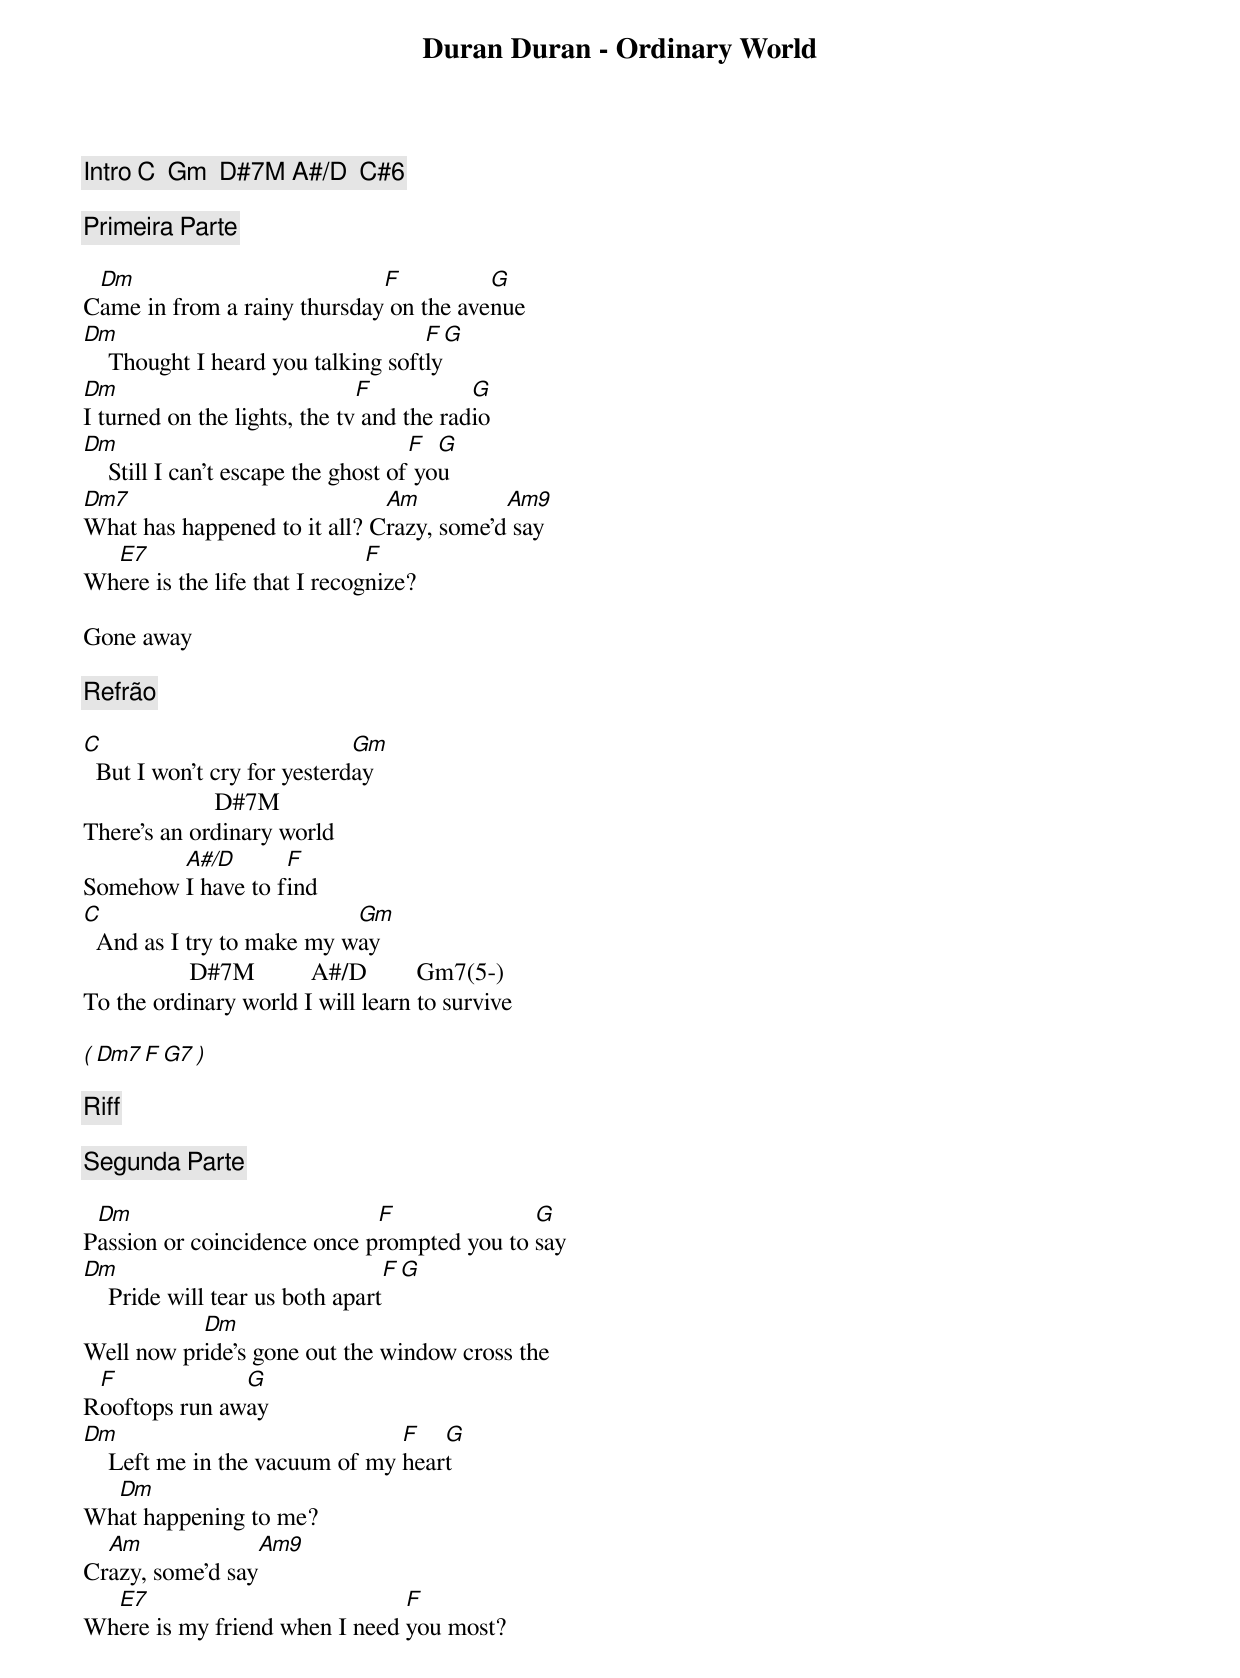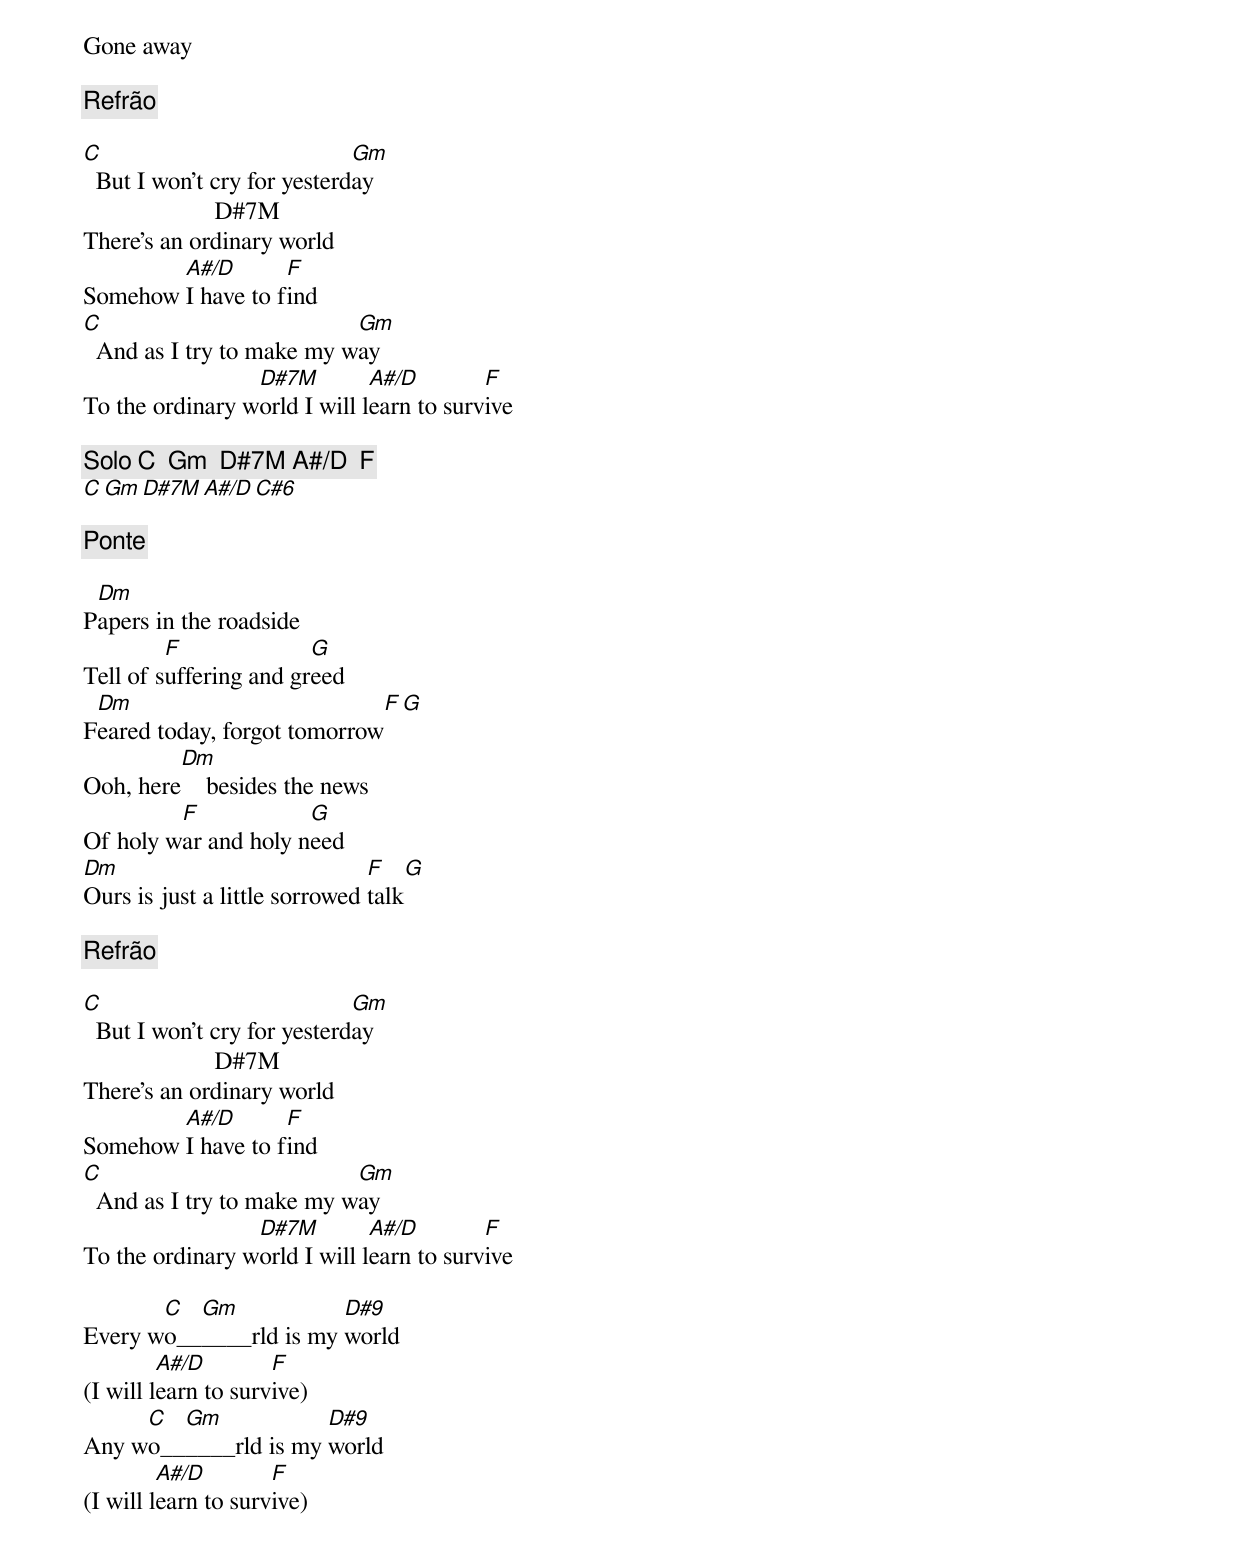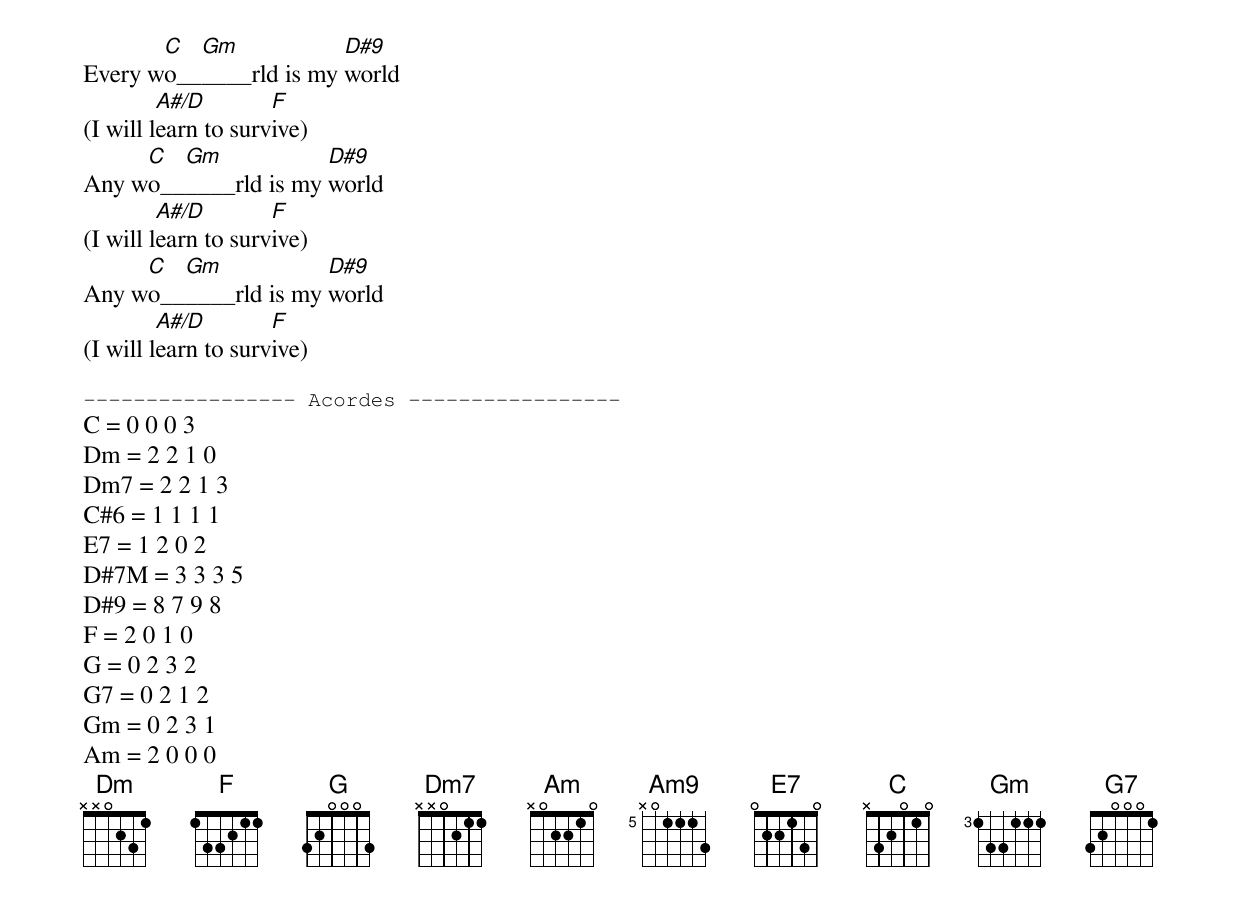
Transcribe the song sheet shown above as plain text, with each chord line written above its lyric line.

Duran Duran - Ordinary World

[Intro] C  Gm  D#7M A#/D  C#6

[Primeira Parte]

 Dm                          F          G
Came in from a rainy thursday on the avenue
Dm                                  F  G
    Thought I heard you talking softly
Dm                            F           G
I turned on the lights, the tv and the radio
Dm                                   F  G
    Still I can't escape the ghost of you
Dm7                           Am          Am9
What has happened to it all? Crazy, some'd say
  E7                          F
Where is the life that I recognize?

Gone away

[Refrão]

C                            Gm
  But I won't cry for yesterday
                     D#7M
There's an ordinary world
        A#/D       F
Somehow I have to find
C                          Gm
  And as I try to make my way
                 D#7M         A#/D        Gm7(5-)
To the ordinary world I will learn to survive

( Dm7  F  G7 )

[Riff]

[Segunda Parte]

 Dm                          F              G
Passion or coincidence once prompted you to say
Dm                               F  G
    Pride will tear us both apart
           Dm
Well now pride's gone out the window cross the
 F             G
Rooftops run away
Dm                              F   G
    Left me in the vacuum of my heart
  Dm
What happening to me?
  Am             Am9
Crazy, some'd say
  E7                           F
Where is my friend when I need you most?
Gone away

[Refrão]

C                            Gm
  But I won't cry for yesterday
                     D#7M
There's an ordinary world
        A#/D       F
Somehow I have to find
C                          Gm
  And as I try to make my way
                 D#7M         A#/D        F
To the ordinary world I will learn to survive

[Solo] C  Gm  D#7M A#/D  F
       C  Gm  D#7M A#/D  C#6

[Ponte]

 Dm
Papers in the roadside
         F              G
Tell of suffering and greed
 Dm                          F  G
Feared today, forgot tomorrow
         Dm
Ooh, here    besides the news
         F            G
Of holy war and holy need
Dm                             F    G
Ours is just a little sorrowed talk

[Refrão]

C                            Gm
  But I won't cry for yesterday
                     D#7M
There's an ordinary world
        A#/D       F
Somehow I have to find
C                          Gm
  And as I try to make my way
                 D#7M         A#/D        F
To the ordinary world I will learn to survive

       C  Gm            D#9
Every wo______rld is my world
         A#/D        F
(I will learn to survive)
     C  Gm            D#9
Any wo______rld is my world
         A#/D        F
(I will learn to survive)
       C  Gm            D#9
Every wo______rld is my world
         A#/D        F
(I will learn to survive)
     C  Gm            D#9
Any wo______rld is my world
         A#/D        F
(I will learn to survive)
     C  Gm            D#9
Any wo______rld is my world
         A#/D        F
(I will learn to survive)

----------------- Acordes -----------------
C = 0 0 0 3
Dm = 2 2 1 0
Dm7 = 2 2 1 3
C#6 = 1 1 1 1
E7 = 1 2 0 2
D#7M = 3 3 3 5
D#9 = 8 7 9 8
F = 2 0 1 0
G = 0 2 3 2
G7 = 0 2 1 2
Gm = 0 2 3 1
Am = 2 0 0 0
